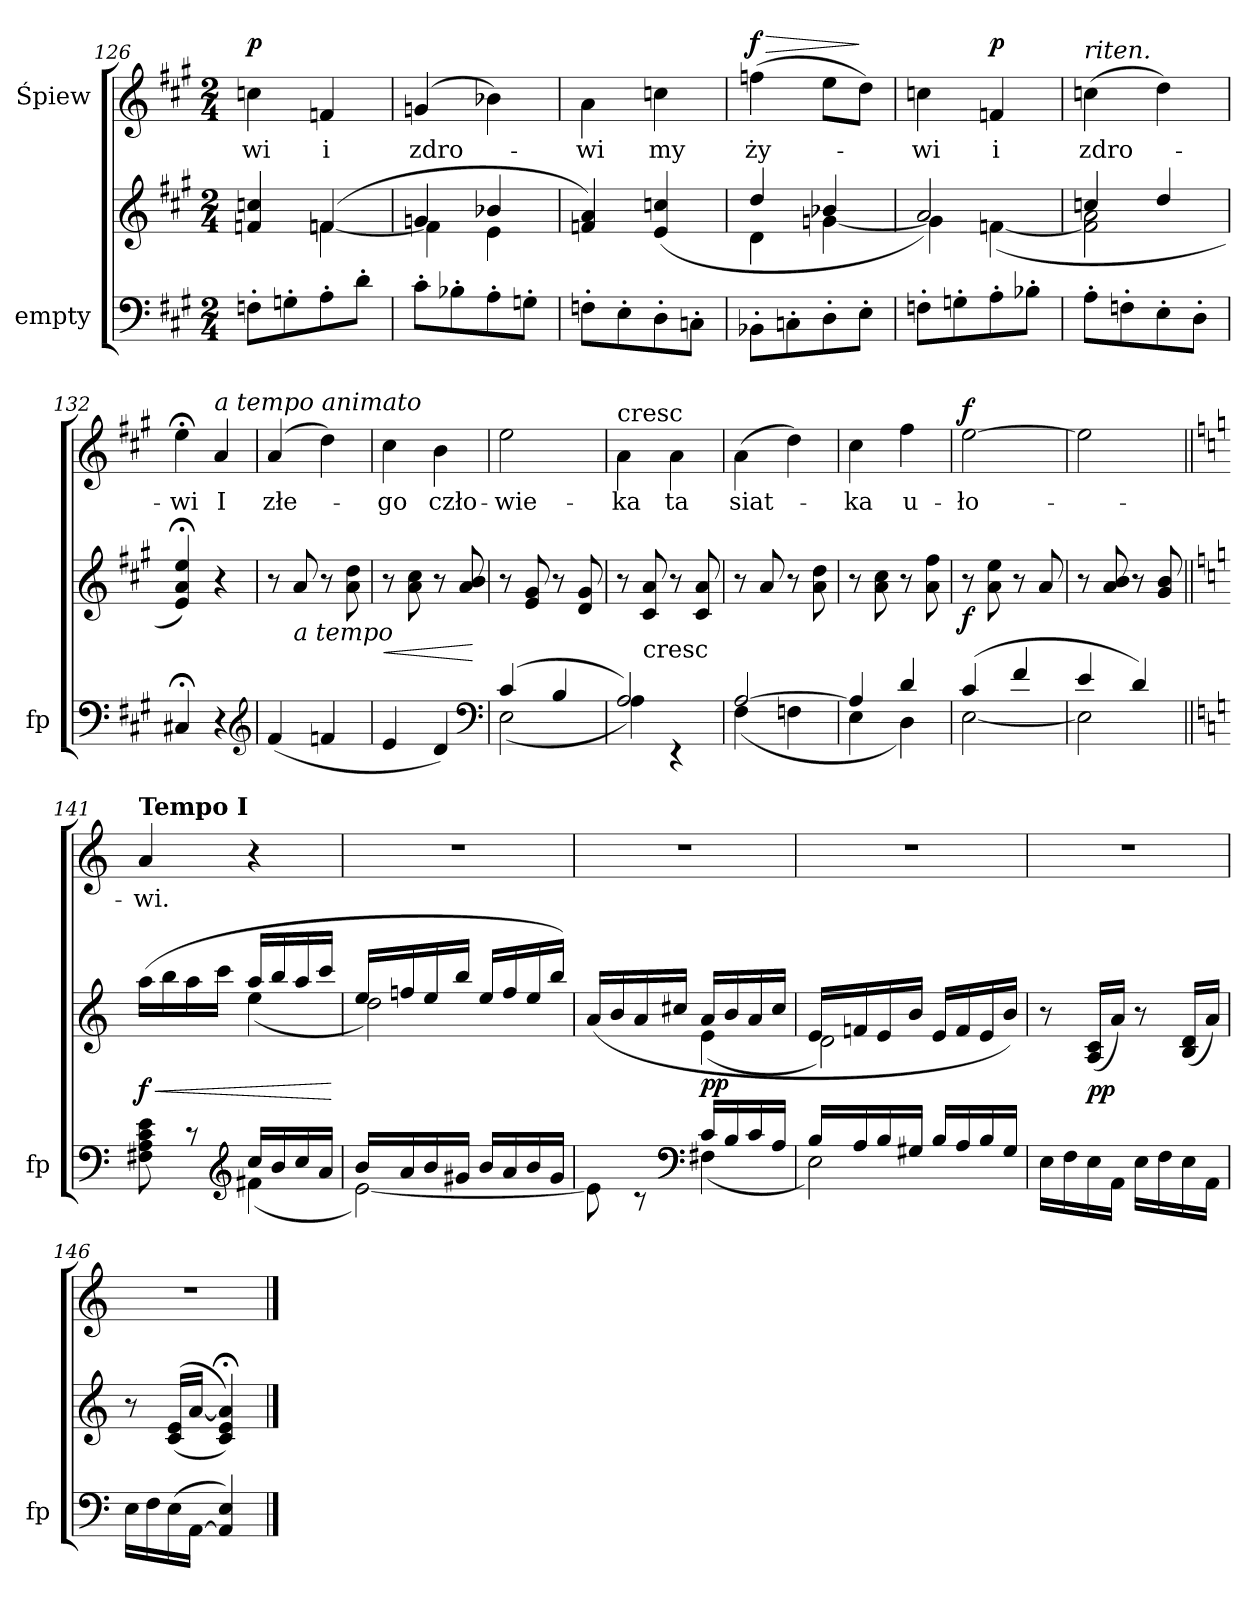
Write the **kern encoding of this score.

**kern	**kern	**dynam	**kern	**text	**dynam
*part2	*part2	*part2	*part1	*part1	*part1
*staff3	*staff2	*staff2/3	*staff1	*staff1	*staff1
*I"empty	*	*	*I"Śpiew	*	*
*I'fp	*	*	*	*	*
*clefF4	*clefG2	*	*clefG2	*	*
*k[f#c#g#]	*k[f#c#g#]	*	*k[f#c#g#]	*	*
*A:	*A:	*	*A:	*	*
*M2/4	*M2/4	*	*M2/4	*	*
=126	=126	=126	=126	=126	=126
*	*^	*	*	*	*
!	!	!	!	!	!	!LO:DY:a
8Fn'\L	4fn/ 4ccn/	4ryy	.	4ccn\	-wi	p
8Gn'\	.	.	.	.	.	.
8A'\	(4fn/	[4fn\	.	4fn/	i	.
8d'\J	.	.	.	.	.	.
=127	=127	=127	=127	=127	=127	=127
8c#'\L	4gn/	4f\]	.	(4gn/	zdro-	.
8B-X'\	.	.	.	.	.	.
8A'\	4b-X/	4e\	.	4b-X\)	.	.
8Gn'\J	.	.	.	.	.	.
*	*v	*v	*	*	*	*
=128	=128	=128	=128	=128	=128
8Fn'\L	4fn/ 4a/)	.	4a\	-wi	.
8E'\	.	.	.	.	.
8D'\	(>4e/ 4ccn/	.	4ccn\	my	.
8Cn'\J	.	.	.	.	.
=129	=129	=129	=129	=129	=129
*	*^	*	*	*	*
!	!	!	!	!	!	!LO:HP:a
!	!	!	!	!	!	!LO:DY:n=1:a
8BB-X'\L	4dd/	4d\	.	(4ffn\	ży-	> f
8Cn'\	.	.	.	.	.	.
8D'\	4b-X/	[4gn\	.	8ee\L	.	.
8E'\J	.	.	.	8dd\J)	.	]
=130	=130	=130	=130	=130	=130	=130
8Fn'\L	2a/)	4g\]	.	4ccn\	-wi	.
8Gn'\	.	.	.	.	.	.
!	!	!	!	!	!	!LO:DY:a
8A'\	.	([4fn\	.	4fn/	i	p
8B-X'\J	.	.	.	.	.	.
=131	=131	=131	=131	=131	=131	=131
!	!	!	!	!LO:TX:a:i:t=riten.	!	!
8A'\L	4ccn/	2f]\ 2a\	.	(4ccn\	zdro-	.
8Fn'\	.	.	.	.	.	.
8E'\	4dd/	.	.	4dd\)	.	.
8D'\J	.	.	.	.	.	.
*	*v	*v	*	*	*	*
=132	=132	=132	=132	=132	=132
4C#X;</	4e;</ 4a;</ 4ee;</)	.	4ee;<\	-wi	.
!	!	!	!LO:TX:a:i:t=a tempo animato	!	!
4r	4r	.	4a/	I	.
*clefG2	*	*	*	*	*
=133	=133	=133	=133	=133	=133
(4f#/	8r	.	(4a/	złe-	.
!	!LO:TX:b:i:t=a tempo	!	!	!	!
.	8a/	.	.	.	.
4fn/	8r	.	4dd\)	.	.
.	8a\ 8dd\	.	.	.	.
=134	=134	=134	=134	=134	=134
4e/	8r	<	4cc#\	-go	.
.	8a\ 8cc#\	.	.	.	.
4d/)	8r	.	4b\	czło-	.
.	8a/ 8b/	.	.	.	.
*clefF4	*	*	*	*	*
.	.	[	.	.	.
=135	=135	=135	=135	=135	=135
*^	*	*	*	*	*
(4c#/	(2E\	8r	.	2ee\	-wie-	.
.	.	8e/ 8g#/	.	.	.	.
4B/	.	8r	.	.	.	.
.	.	8d/ 8g#/	.	.	.	.
=136	=136	=136	=136	=136	=136	=136
!	!	!	!	!LO:TX:a:t=cresc	!	!
2A/)	4A\)	8r	.	4a\	-ka	.
!	!	!LO:TX:c:t=cresc	!	!	!	!
.	.	8c#/ 8a/	.	.	.	.
.	4rEE	8r	.	4a\	ta	.
.	.	8c#/ 8a/	.	.	.	.
=137	=137	=137	=137	=137	=137	=137
[2A/	(4F#\	8r	.	(4a\	siat-	.
.	.	8a/	.	.	.	.
.	4Fn\	8r	.	4dd\)	.	.
.	.	8a\ 8dd\	.	.	.	.
=138	=138	=138	=138	=138	=138	=138
4A/]	4E\	8r	.	4cc#\	-ka	.
.	.	8a\ 8cc#\	.	.	.	.
4d/	4D\)	8r	.	4ff#\	u-	.
.	.	8a\ 8ff#\	.	.	.	.
=139	=139	=139	=139	=139	=139	=139
!	!	!	!	!	!	!LO:DY:a
(4c#/	[2E\	8r	f	[2ee\	-ło-	f
.	.	8a\ 8ee\	.	.	.	.
4f#/	.	8r	.	.	.	.
.	.	8a/	.	.	.	.
=140	=140	=140	=140	=140	=140	=140
4e/	2E\]	8r	.	2ee\]	.	.
.	.	8a/ 8b/	.	.	.	.
4d/)	.	8r	.	.	.	.
.	.	8g#/ 8b/	.	.	.	.
=141||	=141||	=141||	=141||	=141||	=141||	=141||
*k[]	*	*k[]	*	*k[]	*	*
*C:	*	*C:	*	*C:	*	*
*	*	*^	*	*	*	*
!	!	!	!	!	!LO:TX:a:B:t=Tempo I	!	!
8F#X\ 8A\ 8c\ 8e\	4ryy	(16aa\LL	4ryy	< f	4a/	-wi.	.
.	.	16bb\	.	.	.	.	.
8rc	.	16aa\	.	.	.	.	.
.	.	16ccc\JJ	.	.	.	.	.
*clefG2	*	*	*	*	*	*	*
16cc/LL	(4f#X\	16aa/LL	(4ee\	.	4r	.	.
16b/	.	16bb/	.	.	.	.	.
16cc/	.	16aa/	.	.	.	.	.
16a/JJ	.	16ccc/JJ	.	.	.	.	.
*v	*v	*	*	*	*	*	*
*	*v	*v	*	*	*	*
.	.	[	.	.	.
=142	=142	=142	=142	=142	=142
*^	*^	*	*	*	*
16b/LL	[2e\)	16ee/LL	2dd\)	.	2r	.	.
16a/	.	16ffn/	.	.	.	.	.
16b/	.	16ee/	.	.	.	.	.
16g#X/JJ	.	16bb/JJ	.	.	.	.	.
16b/LL	.	16ee/LL	.	.	.	.	.
16a/	.	16ff/	.	.	.	.	.
16b/	.	16ee/	.	.	.	.	.
16g#/JJ	.	16bb/JJ)	.	.	.	.	.
=143	=143	=143	=143	=143	=143	=143	=143
4ryy	8e\]	(16a/LL	4ryy	.	2r	.	.
.	.	16b/	.	.	.	.	.
.	8rc	16a/	.	.	.	.	.
.	.	16cc#X/JJ	.	.	.	.	.
*clefF4	*	*	*	*	*	*	*
16c/LL	(4F#X\	16a/LL	(4e\	pp	.	.	.
16B/	.	16b/	.	.	.	.	.
16c/	.	16a/	.	.	.	.	.
16A/JJ	.	16cc#/JJ	.	.	.	.	.
=144	=144	=144	=144	=144	=144	=144	=144
16B/LL	2E\)	16e/LL	2d\)	.	2r	.	.
16A/	.	16fn/	.	.	.	.	.
16B/	.	16e/	.	.	.	.	.
16G#X/JJ	.	16b/JJ	.	.	.	.	.
16B/LL	.	16e/LL	.	.	.	.	.
16A/	.	16f/	.	.	.	.	.
16B/	.	16e/	.	.	.	.	.
16G#/JJ	.	16b/JJ)	.	.	.	.	.
*v	*v	*	*	*	*	*	*
*	*v	*v	*	*	*	*
=145	=145	=145	=145	=145	=145
16E\LL	8r	.	2r	.	.
16F\	.	.	.	.	.
16E\	(16A/ 16c/LL	pp	.	.	.
16AA\JJ	16a/JJ)	.	.	.	.
16E\LL	8r	.	.	.	.
16F\	.	.	.	.	.
16E\	(16B/ 16d/LL	.	.	.	.
16AA\JJ	16a/JJ)	.	.	.	.
=146	=146	=146	=146	=146	=146
16E\LL	8r	.	2r	.	.
16F\	.	.	.	.	.
(16E\	(<(<16c/ 16e/LL	.	.	.	.
[16AA\JJ	[16a/JJ	.	.	.	.
4AA]/ 4E/)	4c;</ 4e;</ 4a];</))	.	.	.	.
==	==	==	==	==	==
*-	*-	*-	*-	*-	*-
